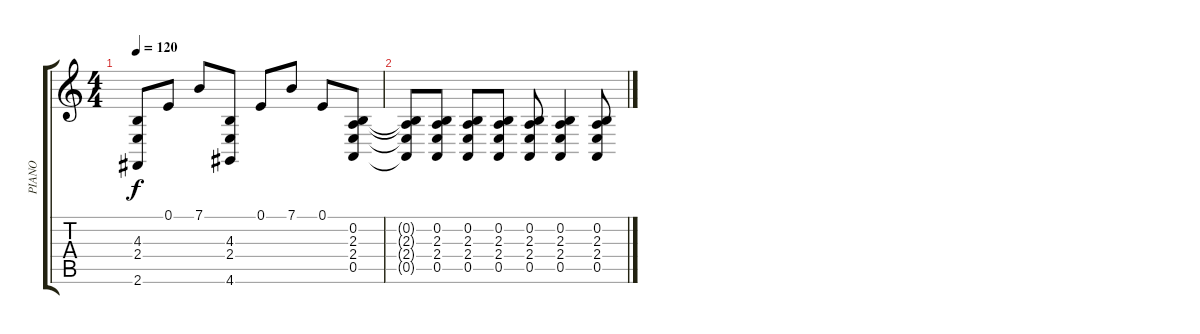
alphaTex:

\track ("PIANO" "PIANO") {instrument acousticgrandpiano}
\staff {score tabs}
\tuning (E4 B3 G3 D3 A2 E2) {hide}
\ts (4 4)
\tempo 120
\clef g2
\ks c
(4.3 2.4 2.6).8{dy f} 0.1.8 7.1.8 (4.3 2.4 4.6).8 0.1.8 7.1.8 0.1.8 (0.2 2.3 2.4 0.5).8 |
(0.2{t} 2.3{t} 2.4{t} 0.5{t}).8 (0.2 2.3 2.4 0.5).8 (0.2 2.3 2.4 0.5).8 (0.2 2.3 2.4 0.5).8 (0.2 2.3 2.4 0.5).8 (0.2 2.3 2.4 0.5).4 (0.2 2.3 2.4 0.5).8
